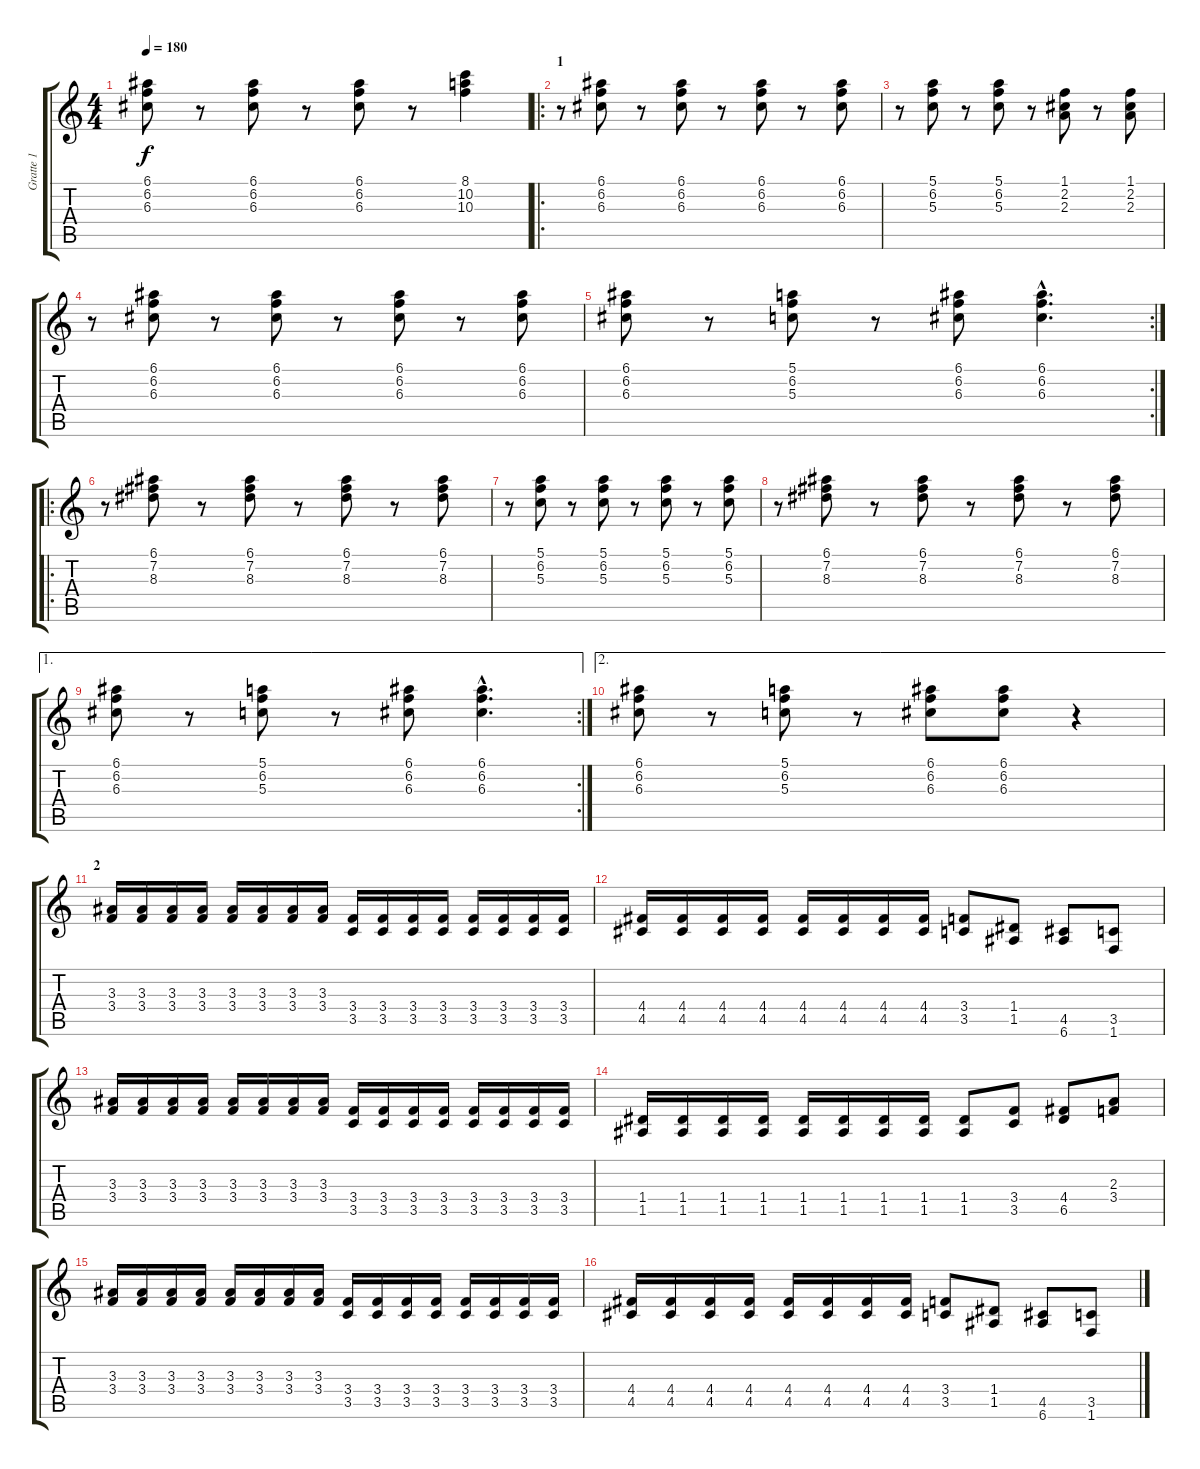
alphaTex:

\track ("Gratte 1" "Gratte 1") {instrument overdrivenguitar}
\staff {score tabs}
\tuning (E4 B3 G3 D3 A2 E2) {hide}
\ts (4 4)
\tempo 180
\clef g2
\ks c
(6.1 6.2 6.3).8{dy f} r.8 (6.1 6.2 6.3).8 r.8 (6.1 6.2 6.3).8 r.8 (8.1 10.2 10.3).4 |
\ro
\section ("" "1")
r.8 (6.1 6.2 6.3).8 r.8 (6.1 6.2 6.3).8 r.8 (6.1 6.2 6.3).8 r.8 (6.1 6.2 6.3).8 |
r.8 (5.1 6.2 5.3).8 r.8 (5.1 6.2 5.3).8 r.8 (1.1 2.2 2.3).8 r.8 (1.1 2.2 2.3).8 |
r.8 (6.1 6.2 6.3).8 r.8 (6.1 6.2 6.3).8 r.8 (6.1 6.2 6.3).8 r.8 (6.1 6.2 6.3).8 |
\rc 2
(6.1 6.2 6.3).8 r.8 (5.1 6.2 5.3).8 r.8 (6.1 6.2 6.3).8 (6.1{hac} 6.2{hac} 6.3{hac}).4{d} |
\ro
r.8 (6.1 7.2 8.3).8 r.8 (6.1 7.2 8.3).8 r.8 (6.1 7.2 8.3).8 r.8 (6.1 7.2 8.3).8 |
r.8 (5.1 6.2 5.3).8 r.8 (5.1 6.2 5.3).8 r.8 (5.1 6.2 5.3).8 r.8 (5.1 6.2 5.3).8 |
r.8 (6.1 7.2 8.3).8 r.8 (6.1 7.2 8.3).8 r.8 (6.1 7.2 8.3).8 r.8 (6.1 7.2 8.3).8 |
\ae 1
\rc 2
(6.1 6.2 6.3).8 r.8 (5.1 6.2 5.3).8 r.8 (6.1 6.2 6.3).8 (6.1{hac} 6.2{hac} 6.3{hac}).4{d} |
\ae 2
(6.1 6.2 6.3).8 r.8 (5.1 6.2 5.3).8 r.8 (6.1 6.2 6.3).8 (6.1 6.2 6.3).8 r.4 |
\section ("" "2")
(3.3 3.4).16 (3.3 3.4).16 (3.3 3.4).16 (3.3 3.4).16 (3.3 3.4).16 (3.3 3.4).16 (3.3 3.4).16 (3.3 3.4).16 (3.4 3.5).16 (3.4 3.5).16 (3.4 3.5).16 (3.4 3.5).16 (3.4 3.5).16 (3.4 3.5).16 (3.4 3.5).16 (3.4 3.5).16 |
(4.4 4.5).16 (4.4 4.5).16 (4.4 4.5).16 (4.4 4.5).16 (4.4 4.5).16 (4.4 4.5).16 (4.4 4.5).16 (4.4 4.5).16 (3.4 3.5).8 (1.4 1.5).8 (4.5 6.6).8 (3.5 1.6).8 |
(3.3 3.4).16 (3.3 3.4).16 (3.3 3.4).16 (3.3 3.4).16 (3.3 3.4).16 (3.3 3.4).16 (3.3 3.4).16 (3.3 3.4).16 (3.4 3.5).16 (3.4 3.5).16 (3.4 3.5).16 (3.4 3.5).16 (3.4 3.5).16 (3.4 3.5).16 (3.4 3.5).16 (3.4 3.5).16 |
(1.4 1.5).16 (1.4 1.5).16 (1.4 1.5).16 (1.4 1.5).16 (1.4 1.5).16 (1.4 1.5).16 (1.4 1.5).16 (1.4 1.5).16 (1.4 1.5).8 (3.4 3.5).8 (4.4 6.5).8 (2.3 3.4).8 |
(3.3 3.4).16 (3.3 3.4).16 (3.3 3.4).16 (3.3 3.4).16 (3.3 3.4).16 (3.3 3.4).16 (3.3 3.4).16 (3.3 3.4).16 (3.4 3.5).16 (3.4 3.5).16 (3.4 3.5).16 (3.4 3.5).16 (3.4 3.5).16 (3.4 3.5).16 (3.4 3.5).16 (3.4 3.5).16 |
(4.4 4.5).16 (4.4 4.5).16 (4.4 4.5).16 (4.4 4.5).16 (4.4 4.5).16 (4.4 4.5).16 (4.4 4.5).16 (4.4 4.5).16 (3.4 3.5).8 (1.4 1.5).8 (4.5 6.6).8 (3.5 1.6).8
